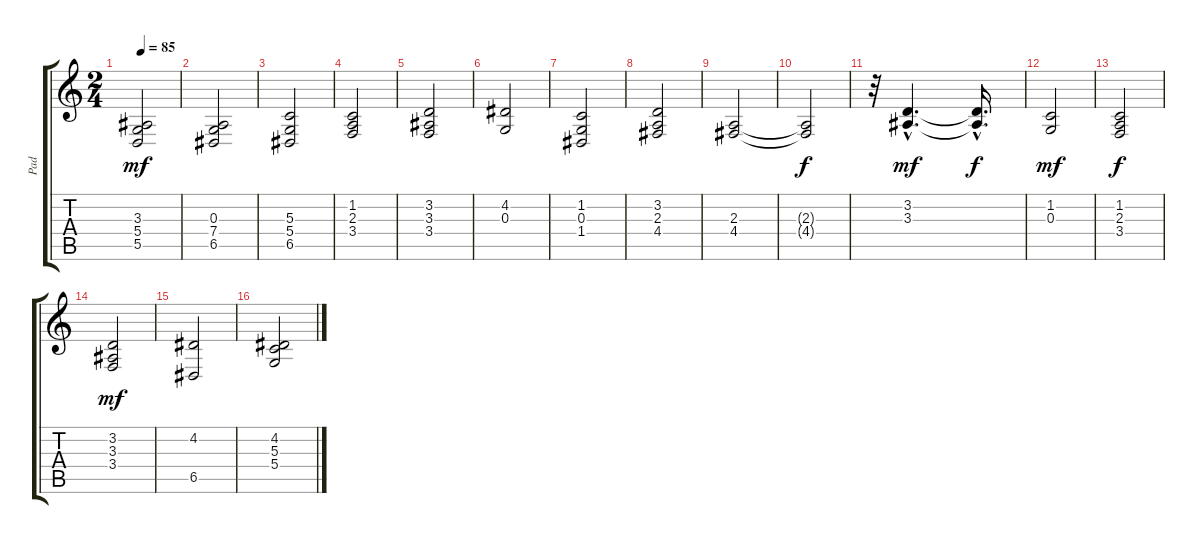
\track ("Pad" "Pad") {instrument pad2warm}
\staff {score tabs}
\tuning (E4 B3 G3 D3 A2 E2) {hide}
\ts (2 4)
\tempo 85
\clef g2
\ks c
(3.3 5.4 5.5).2{dy mf} |
(0.3 7.4 6.5).2 |
(5.3 5.4 6.5).2 |
(1.2 2.3 3.4).2 |
(3.2 3.3 3.4).2 |
(4.2 0.3).2 |
(1.2 0.3 1.4).2 |
(3.2 2.3 4.4).2 |
(2.3 4.4).2 |
(2.3{t} 4.4{t}).2{dy f} |
r.32 (3.2{hac} 3.3{hac}).4{d dy mf} (3.2{hac t} 3.3{hac t}).16{d dy f} |
(1.2 0.3).2{dy mf} |
(1.2 2.3 3.4).2{dy f} |
(3.2 3.3 3.4).2{dy mf} |
(4.2 6.5).2 |
(4.2 5.3 5.4).2
